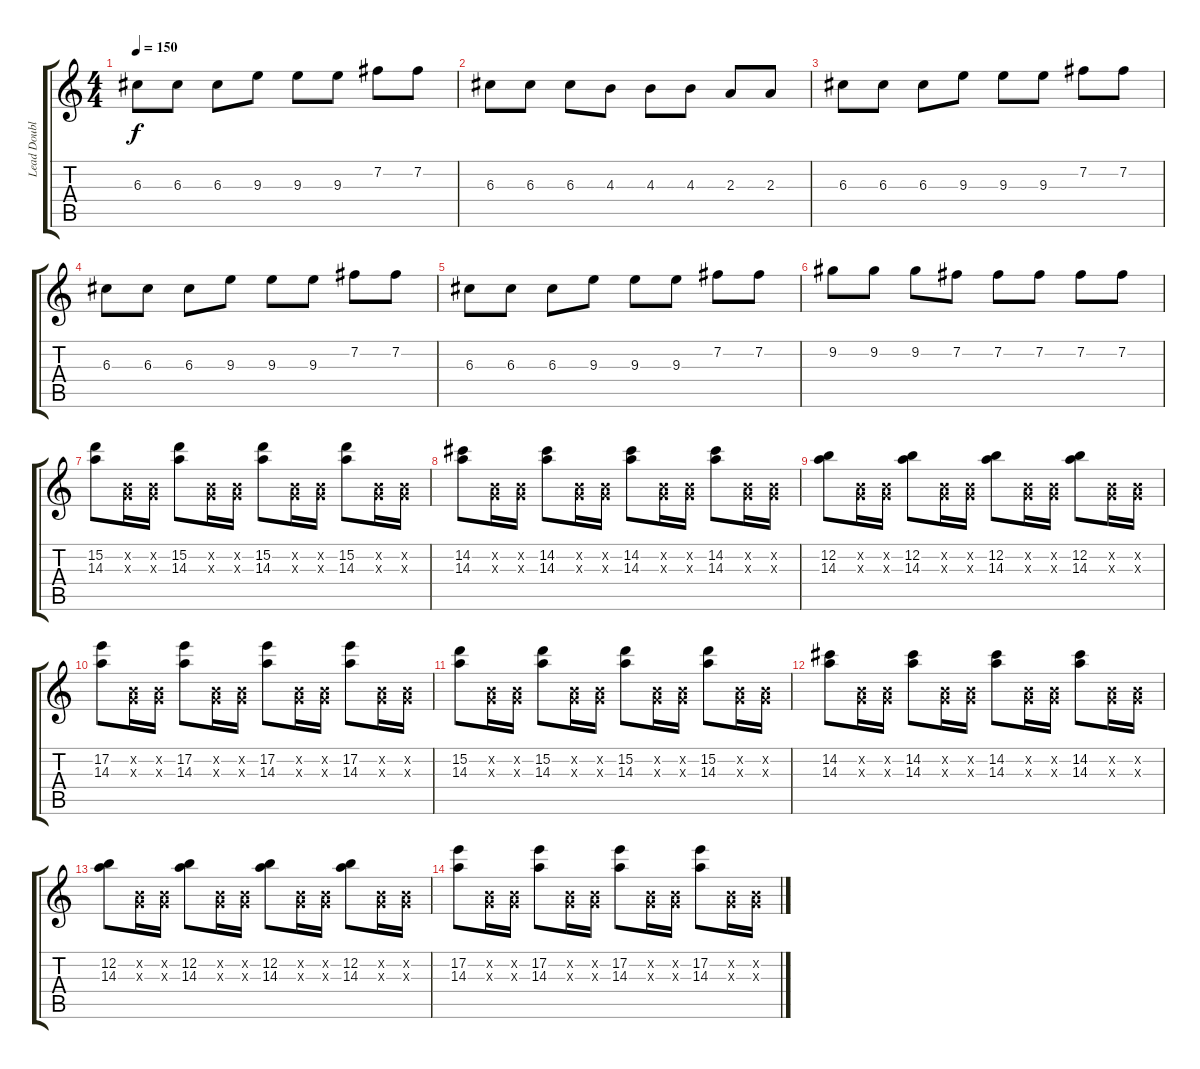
\track ("Lead Double" "Lead Doubl") {instrument overdrivenguitar}
\staff {score tabs}
\tuning (E4 B3 G3 D3 A2 D2) {hide}
\ts (4 4)
\tempo 150
\clef g2
\ks c
6.3.8{dy f} 6.3.8 6.3.8 9.3.8 9.3.8 9.3.8 7.2.8 7.2.8 |
6.3.8 6.3.8 6.3.8 4.3.8 4.3.8 4.3.8 2.3.8 2.3.8 |
6.3.8 6.3.8 6.3.8 9.3.8 9.3.8 9.3.8 7.2.8 7.2.8 |
6.3.8 6.3.8 6.3.8 9.3.8 9.3.8 9.3.8 7.2.8 7.2.8 |
6.3.8 6.3.8 6.3.8 9.3.8 9.3.8 9.3.8 7.2.8 7.2.8 |
9.2.8 9.2.8 9.2.8 7.2.8 7.2.8 7.2.8 7.2.8 7.2.8 |
(15.2 14.3).8 (0.2{x} 0.3{x}).16 (0.2{x} 0.3{x}).16 (15.2 14.3).8 (0.2{x} 0.3{x}).16 (0.2{x} 0.3{x}).16 (15.2 14.3).8 (0.2{x} 0.3{x}).16 (0.2{x} 0.3{x}).16 (15.2 14.3).8 (0.2{x} 0.3{x}).16 (0.2{x} 0.3{x}).16 |
(14.2 14.3).8 (0.2{x} 0.3{x}).16 (0.2{x} 0.3{x}).16 (14.2 14.3).8 (0.2{x} 0.3{x}).16 (0.2{x} 0.3{x}).16 (14.2 14.3).8 (0.2{x} 0.3{x}).16 (0.2{x} 0.3{x}).16 (14.2 14.3).8 (0.2{x} 0.3{x}).16 (0.2{x} 0.3{x}).16 |
(12.2 14.3).8 (0.2{x} 0.3{x}).16 (0.2{x} 0.3{x}).16 (12.2 14.3).8 (0.2{x} 0.3{x}).16 (0.2{x} 0.3{x}).16 (12.2 14.3).8 (0.2{x} 0.3{x}).16 (0.2{x} 0.3{x}).16 (12.2 14.3).8 (0.2{x} 0.3{x}).16 (0.2{x} 0.3{x}).16 |
(17.2 14.3).8 (0.2{x} 0.3{x}).16 (0.2{x} 0.3{x}).16 (17.2 14.3).8 (0.2{x} 0.3{x}).16 (0.2{x} 0.3{x}).16 (17.2 14.3).8 (0.2{x} 0.3{x}).16 (0.2{x} 0.3{x}).16 (17.2 14.3).8 (0.2{x} 0.3{x}).16 (0.2{x} 0.3{x}).16 |
(15.2 14.3).8 (0.2{x} 0.3{x}).16 (0.2{x} 0.3{x}).16 (15.2 14.3).8 (0.2{x} 0.3{x}).16 (0.2{x} 0.3{x}).16 (15.2 14.3).8 (0.2{x} 0.3{x}).16 (0.2{x} 0.3{x}).16 (15.2 14.3).8 (0.2{x} 0.3{x}).16 (0.2{x} 0.3{x}).16 |
(14.2 14.3).8 (0.2{x} 0.3{x}).16 (0.2{x} 0.3{x}).16 (14.2 14.3).8 (0.2{x} 0.3{x}).16 (0.2{x} 0.3{x}).16 (14.2 14.3).8 (0.2{x} 0.3{x}).16 (0.2{x} 0.3{x}).16 (14.2 14.3).8 (0.2{x} 0.3{x}).16 (0.2{x} 0.3{x}).16 |
(12.2 14.3).8 (0.2{x} 0.3{x}).16 (0.2{x} 0.3{x}).16 (12.2 14.3).8 (0.2{x} 0.3{x}).16 (0.2{x} 0.3{x}).16 (12.2 14.3).8 (0.2{x} 0.3{x}).16 (0.2{x} 0.3{x}).16 (12.2 14.3).8 (0.2{x} 0.3{x}).16 (0.2{x} 0.3{x}).16 |
(17.2 14.3).8 (0.2{x} 0.3{x}).16 (0.2{x} 0.3{x}).16 (17.2 14.3).8 (0.2{x} 0.3{x}).16 (0.2{x} 0.3{x}).16 (17.2 14.3).8 (0.2{x} 0.3{x}).16 (0.2{x} 0.3{x}).16 (17.2 14.3).8 (0.2{x} 0.3{x}).16 (0.2{x} 0.3{x}).16
